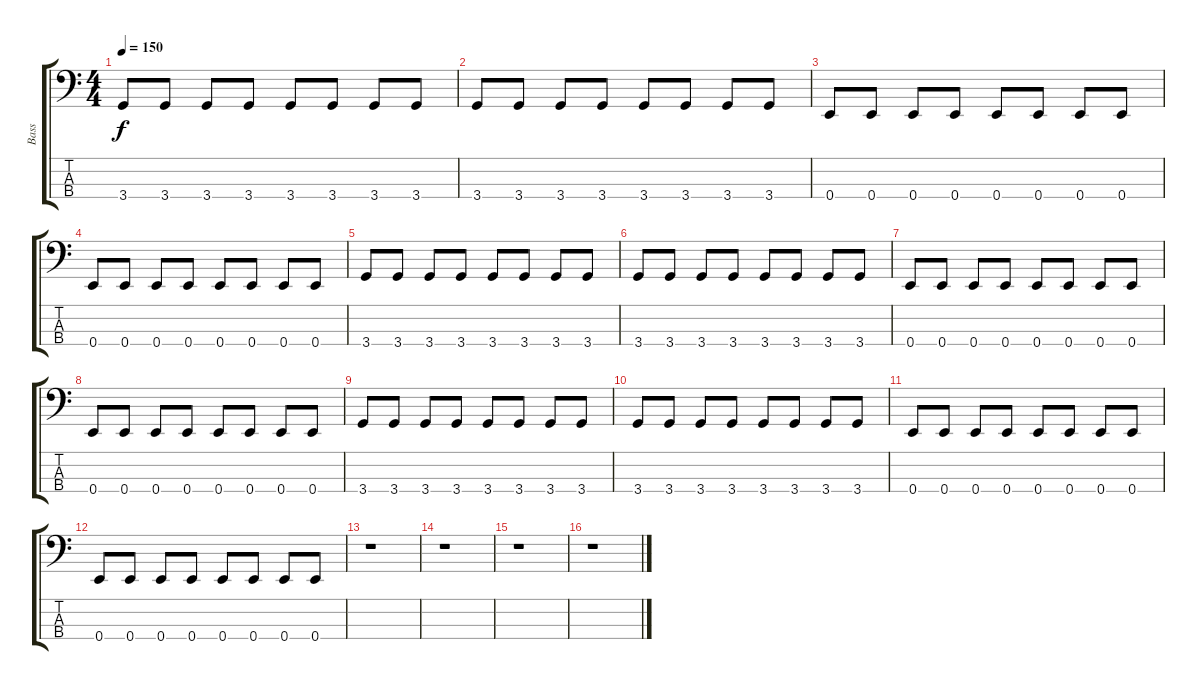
\track ("Bass" "Bass") {instrument electricbassfinger}
\staff {score tabs}
\tuning (G2 D2 A1 E1) {hide}
\ts (4 4)
\tempo 150
\clef f4
\ks c
3.4.8{dy f} 3.4.8 3.4.8 3.4.8 3.4.8 3.4.8 3.4.8 3.4.8 |
3.4.8 3.4.8 3.4.8 3.4.8 3.4.8 3.4.8 3.4.8 3.4.8 |
0.4.8 0.4.8 0.4.8 0.4.8 0.4.8 0.4.8 0.4.8 0.4.8 |
0.4.8 0.4.8 0.4.8 0.4.8 0.4.8 0.4.8 0.4.8 0.4.8 |
3.4.8 3.4.8 3.4.8 3.4.8 3.4.8 3.4.8 3.4.8 3.4.8 |
3.4.8 3.4.8 3.4.8 3.4.8 3.4.8 3.4.8 3.4.8 3.4.8 |
0.4.8 0.4.8 0.4.8 0.4.8 0.4.8 0.4.8 0.4.8 0.4.8 |
0.4.8 0.4.8 0.4.8 0.4.8 0.4.8 0.4.8 0.4.8 0.4.8 |
3.4.8 3.4.8 3.4.8 3.4.8 3.4.8 3.4.8 3.4.8 3.4.8 |
3.4.8 3.4.8 3.4.8 3.4.8 3.4.8 3.4.8 3.4.8 3.4.8 |
0.4.8 0.4.8 0.4.8 0.4.8 0.4.8 0.4.8 0.4.8 0.4.8 |
0.4.8 0.4.8 0.4.8 0.4.8 0.4.8 0.4.8 0.4.8 0.4.8 |
r.1 |
r.1 |
r.1 |
r.1
